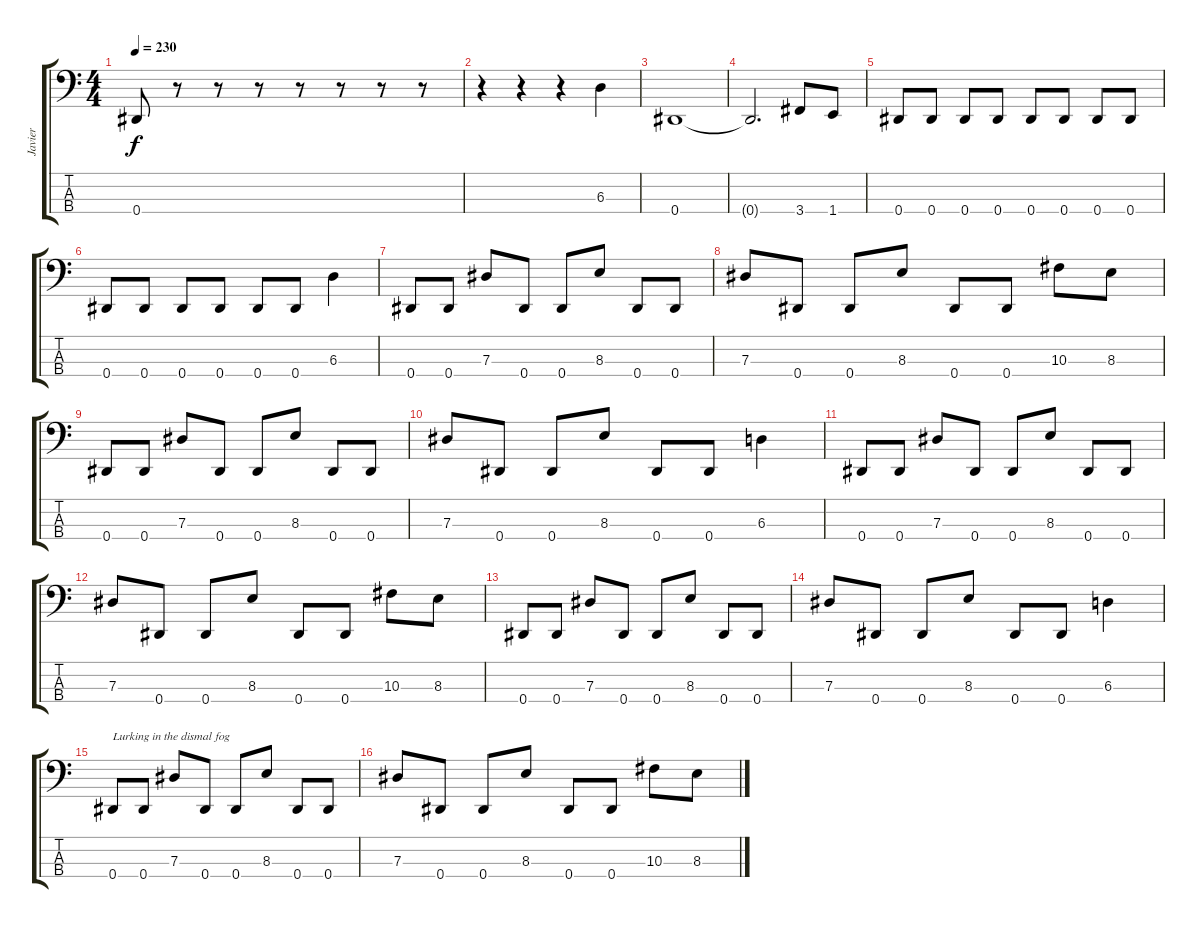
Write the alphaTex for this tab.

\track ("Javier" "Javier") {instrument electricbasspick}
\staff {score tabs}
\tuning (Gb2 Db2 Ab1 Eb1) {hide}
\ts (4 4)
\tempo 230
\clef f4
\ks c
0.4.8{dy f} r.8 r.8 r.8 r.8 r.8 r.8 r.8 |
r.4 r.4 r.4 6.3.4 |
0.4.1 |
0.4{t}.2{d} 3.4.8 1.4.8 |
0.4.8 0.4.8 0.4.8 0.4.8 0.4.8 0.4.8 0.4.8 0.4.8 |
0.4.8 0.4.8 0.4.8 0.4.8 0.4.8 0.4.8 6.3.4 |
0.4.8 0.4.8 7.3.8 0.4.8 0.4.8 8.3.8 0.4.8 0.4.8 |
7.3.8 0.4.8 0.4.8 8.3.8 0.4.8 0.4.8 10.3.8 8.3.8 |
0.4.8 0.4.8 7.3.8 0.4.8 0.4.8 8.3.8 0.4.8 0.4.8 |
7.3.8 0.4.8 0.4.8 8.3.8 0.4.8 0.4.8 6.3.4 |
0.4.8 0.4.8 7.3.8 0.4.8 0.4.8 8.3.8 0.4.8 0.4.8 |
7.3.8 0.4.8 0.4.8 8.3.8 0.4.8 0.4.8 10.3.8 8.3.8 |
0.4.8 0.4.8 7.3.8 0.4.8 0.4.8 8.3.8 0.4.8 0.4.8 |
7.3.8 0.4.8 0.4.8 8.3.8 0.4.8 0.4.8 6.3.4 |
0.4.8{txt "Lurking in the dismal fog"} 0.4.8 7.3.8 0.4.8 0.4.8 8.3.8 0.4.8 0.4.8 |
7.3.8 0.4.8 0.4.8 8.3.8 0.4.8 0.4.8 10.3.8 8.3.8
